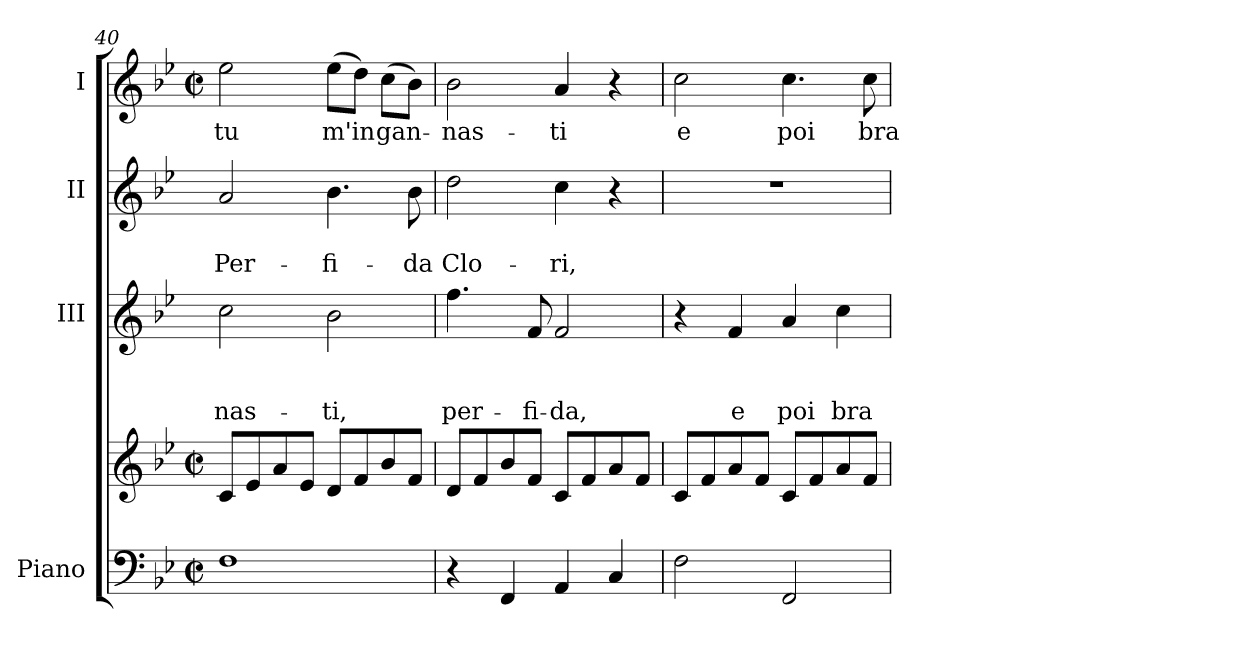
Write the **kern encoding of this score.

**kern	**kern	**kern	**text	**text	**text	**kern	**text	**text	**kern	**text
*part4	*part4	*part3	*part3	*part3	*part3	*part2	*part2	*part2	*part1	*part1
*staff5	*staff4	*staff3	*staff3	*staff3	*staff3	*staff2	*staff2	*staff2	*staff1	*staff1
*I"Piano	*	*I"III	*	*	*	*I"II	*	*	*I"I	*
*	*	*I'III	*	*	*	*I'II	*	*	*I'I	*
!!LO:LB:g=z
*clefF4	*clefG2	*clefG2	*	*	*	*clefG2	*	*	*clefG2	*
*k[b-e-]	*k[b-e-]	*k[b-e-]	*	*	*	*k[b-e-]	*	*	*k[b-e-]	*
*B-:	*B-:	*B-:	*	*	*	*B-:	*	*	*B-:	*
*M2/2	*M2/2	*	*	*	*	*	*	*	*M2/2	*
*met(c|)	*met(c|)	*	*	*	*	*	*	*	*met(c|)	*
=40	=40	=40	=40	=40	=40	=40	=40	=40	=40	=40
!	!	!	!	!	!LO:LY:b	!	!	!LO:LY:b	!	!LO:LY:b
1F	8c/L	2cc\	.	.	-nas-	2a/	.	Per-	2ee-\	tu
.	8e-/	.	.	.	.	.	.	.	.	.
.	8a/	.	.	.	.	.	.	.	.	.
.	8e-/J	.	.	.	.	.	.	.	.	.
!	!	!	!	!	!LO:LY:b	!	!	!LO:LY:b	!	!LO:LY:b
.	8d/L	2b-\	.	.	-ti,	4.b-\	.	-fi-	(>8ee-\L	m'in
.	8f/	.	.	.	.	.	.	.	8dd\J)	.
!	!	!	!	!	!	!	!	!	!	!LO:LY:b
.	8b-/	.	.	.	.	.	.	.	(>8cc\L	gan-
!	!	!	!	!	!	!	!	!LO:LY:b	!	!
.	8f/J	.	.	.	.	8b-\	.	-da	8b-\J)	.
=41	=41	=41	=41	=41	=41	=41	=41	=41	=41	=41
!	!	!	!	!	!LO:LY:b	!	!	!LO:LY:b	!	!LO:LY:b
4r	8d/L	4.ff\	.	.	per-	2dd\	.	Clo-	2b-\	-nas-
.	8f/	.	.	.	.	.	.	.	.	.
4FF/	8b-/	.	.	.	.	.	.	.	.	.
!	!	!	!	!	!LO:LY:b	!	!	!	!	!
.	8f/J	8f/	.	.	-fi-	.	.	.	.	.
!	!	!	!	!	!LO:LY:b	!	!	!LO:LY:b	!	!LO:LY:b
4AA/	8c/L	2f/	.	.	-da,	4cc\	.	-ri,	4a/	-ti
.	8f/	.	.	.	.	.	.	.	.	.
4C/	8a/	.	.	.	.	4r	.	.	4r	.
.	8f/J	.	.	.	.	.	.	.	.	.
=42	=42	=42	=42	=42	=42	=42	=42	=42	=42	=42
!	!	!	!	!	!	!	!	!	!	!LO:LY:b
2F\	8c/L	4r	.	.	.	1r	.	.	2cc\	e
.	8f/	.	.	.	.	.	.	.	.	.
!	!	!	!	!	!LO:LY:b	!	!	!	!	!
.	8a/	4f/	.	.	e	.	.	.	.	.
.	8f/J	.	.	.	.	.	.	.	.	.
!	!	!	!	!	!LO:LY:b	!	!	!	!	!LO:LY:b
2FF/	8c/L	4a/	.	.	poi	.	.	.	4.cc\	poi
.	8f/	.	.	.	.	.	.	.	.	.
!	!	!	!	!	!LO:LY:b	!	!	!	!	!
.	8a/	4cc\	.	.	bra-	.	.	.	.	.
!	!	!	!	!	!	!	!	!	!	!LO:LY:b
.	8f/J	.	.	.	.	.	.	.	8cc\	bra-
=	=	=	=	=	=	=	=	=	=	=
*-	*-	*-	*-	*-	*-	*-	*-	*-	*-	*-
